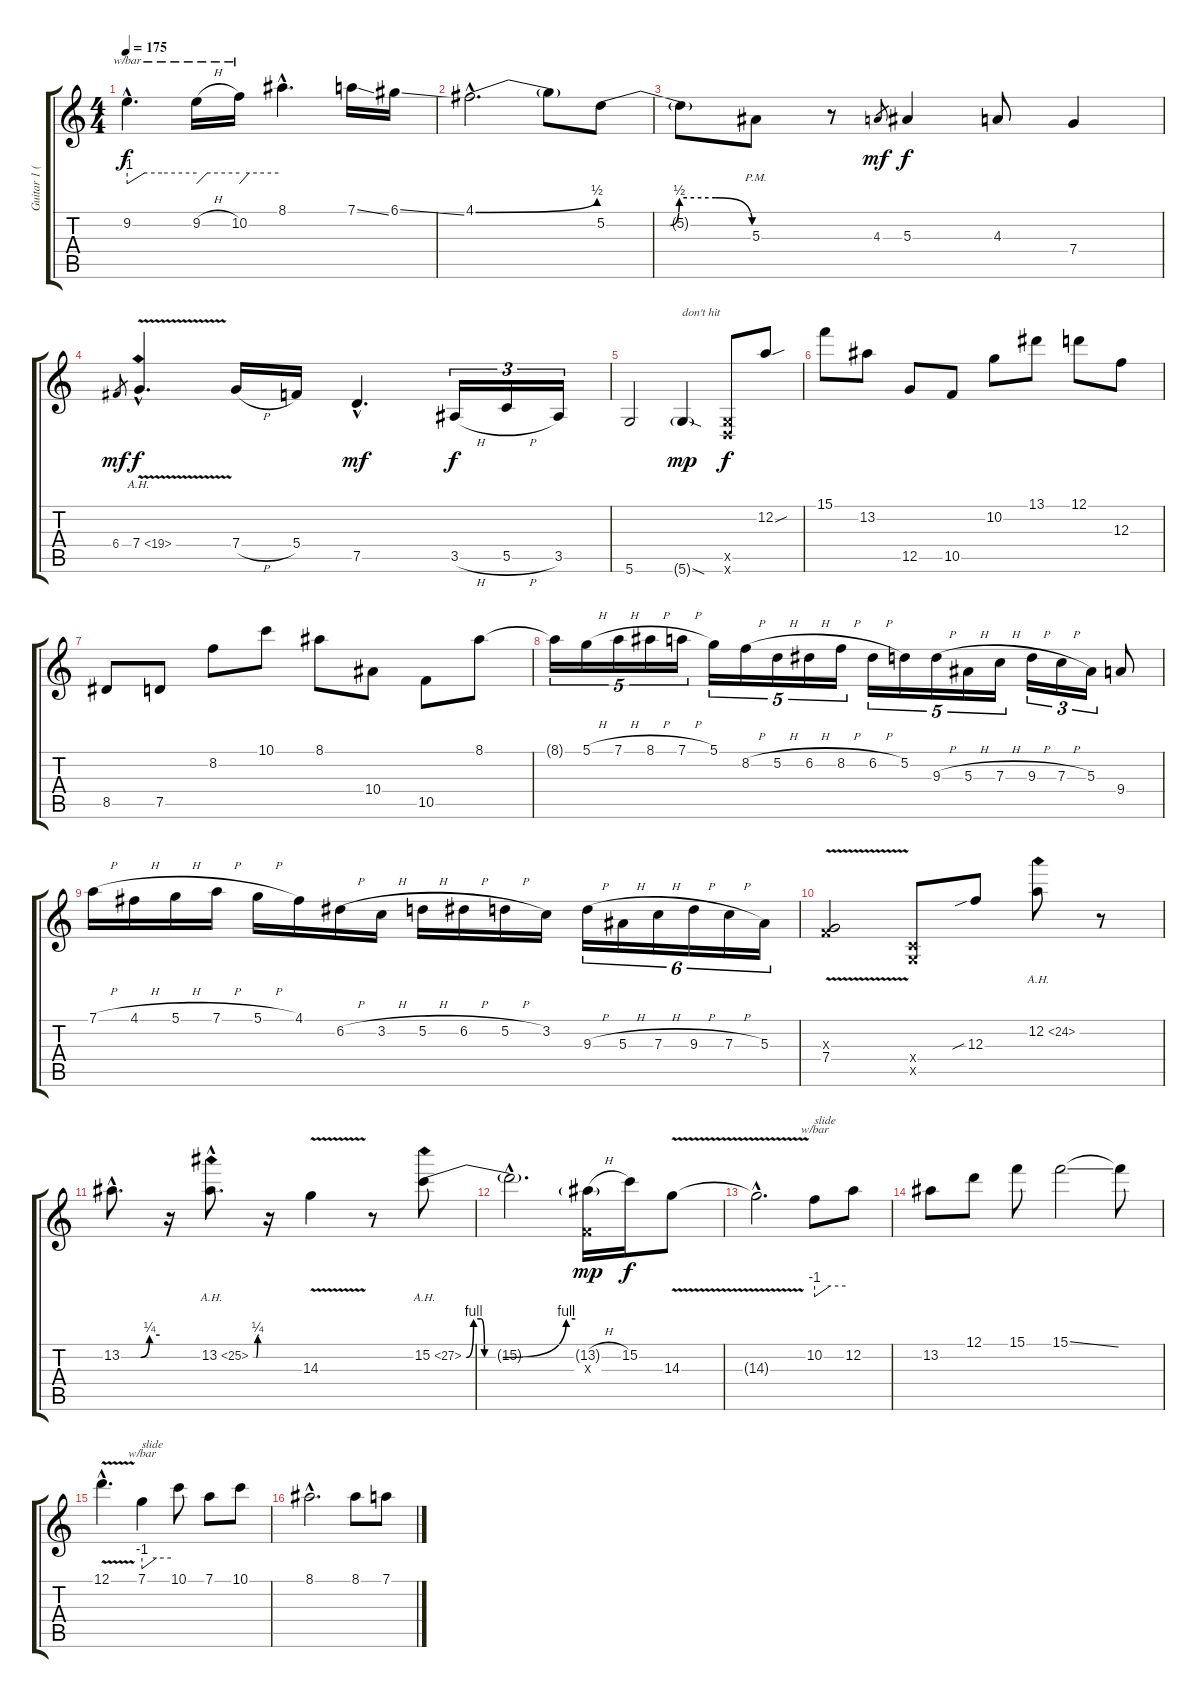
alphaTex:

\track ("Guitar 1 (Lead)" "Guitar 1 (") {instrument overdrivenguitar}
\staff {score tabs}
\tuning (D4 A3 F3 C3 G2 D2) {hide}
\ts (4 4)
\tempo 175
\clef g2
\ks c
9.2{hac}.4{d tbe (custom default 0 -4 15 0 30 0 60 0) dy f} 9.2{h}.16{tbe (custom default 0 -4 15 0 60 0)} 10.2.16{tbe (custom default 0 -4 15 0 60 0)} 8.1{hac}.4{d} 7.1{ss}.16 6.1{ss}.16 |
4.1{be (bend 0 0 60 2) hac}.2{d} 4.1{t}.8 5.2{be (custom 0 0 26 0 30 2 45 2 60 0)}.8 |
5.2{t}.8 5.3{pm}.8 r.8 4.3.8{gr dy mf} 5.3.4{dy f} 4.3.8 7.4.4 |
6.4.8{gr dy mf} 7.4{ah 12 v hac}.4{d dy f} 7.4{h}.16 5.4.16 7.5{hac}.4{d dy mf} 3.5{h}.16{tu (3 2) dy f} 5.5{h}.16{tu (3 2)} 3.5.16{tu (3 2)} |
5.6.2 5.6{sod g}.4{txt "don't hit" dy mp} (0.5{x} 0.6{x}).8{dy f} 12.2{sou}.8 |
15.1.8 13.2.8 12.5.8 10.5.8 10.2.8 13.1.8 12.1.8 12.3.8 |
8.5.8 7.5.8 8.2.8 10.1.8 8.1.8 10.4.8 10.5.8 8.1.8 |
8.1{t}.16{tu (5 4)} 5.1{h}.16{tu (5 4)} 7.1{h}.16{tu (5 4)} 8.1{h}.16{tu (5 4)} 7.1{h}.16{tu (5 4)} 5.1.16{tu (5 4)} 8.2{h}.16{tu (5 4)} 5.2{h}.16{tu (5 4)} 6.2{h}.16{tu (5 4)} 8.2{h}.16{tu (5 4)} 6.2{h}.16{tu (5 4)} 5.2.16{tu (5 4)} 9.3{h}.16{tu (5 4)} 5.3{h}.16{tu (5 4)} 7.3{h}.16{tu (5 4)} 9.3{h}.16{tu (3 2)} 7.3{h}.16{tu (3 2)} 5.3.16{tu (3 2)} 9.4.8 |
7.1{h}.16 4.1{h}.16 5.1{h}.16 7.1{h}.16 5.1{h}.16 4.1.16 6.2{h}.16 3.2{h}.16 5.2{h}.16 6.2{h}.16 5.2{h}.16 3.2.16 9.3{h}.16{tu (6 4)} 5.3{h}.16{tu (6 4)} 7.3{h}.16{tu (6 4)} 9.3{h}.16{tu (6 4)} 7.3{h}.16{tu (6 4)} 5.3.16{tu (6 4)} |
(0.3{x} 7.4{v}).2 (0.4{x} 0.5{x}).8 12.3{sib}.8 12.2{ah 12}.8 r.8 |
13.2{be (custom 0 0 30 0 44 1 60 1) hac}.8{d} r.16 13.2{be (custom 0 0 30 0 45 1 60 1) ah 12 hac}.8{d} r.16 14.3{v}.4 r.8 15.2{be (custom 0 0 4 4 8 4 10 0 20 0 55 4 60 4) ah 12}.8 |
15.2{hac t}.2{d} (13.2{h g} 0.3{x}).16{dy mp} 15.2.16{dy f} 14.3{v}.8 |
14.3{hac t}.2{d} 10.2.8{tbe (custom default 0 -4 30 0 60 0) txt "slide"} 12.2.8 |
13.2.8 12.1.8 15.1.8 15.1{ss}.2 15.1{t}.8 |
12.1{v hac}.4{d} 7.1.4{tbe (custom default 0 -4 30 0 60 0) txt "slide"} 10.1.8 7.1.8 10.1.8 |
8.1{hac}.2{d} 8.1.8 7.1.8
